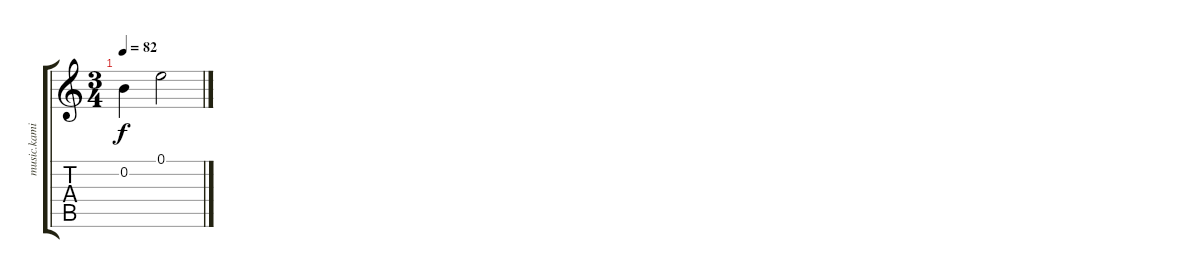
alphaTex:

\track ("" "music.kami") {instrument acousticguitarsteel}
\staff {score tabs}
\tuning (E4 B3 G3 D3 A2 E2) {hide}
\ts (3 4)
\tempo 82
\clef g2
\ks c
0.2.4{dy f} 0.1.2
